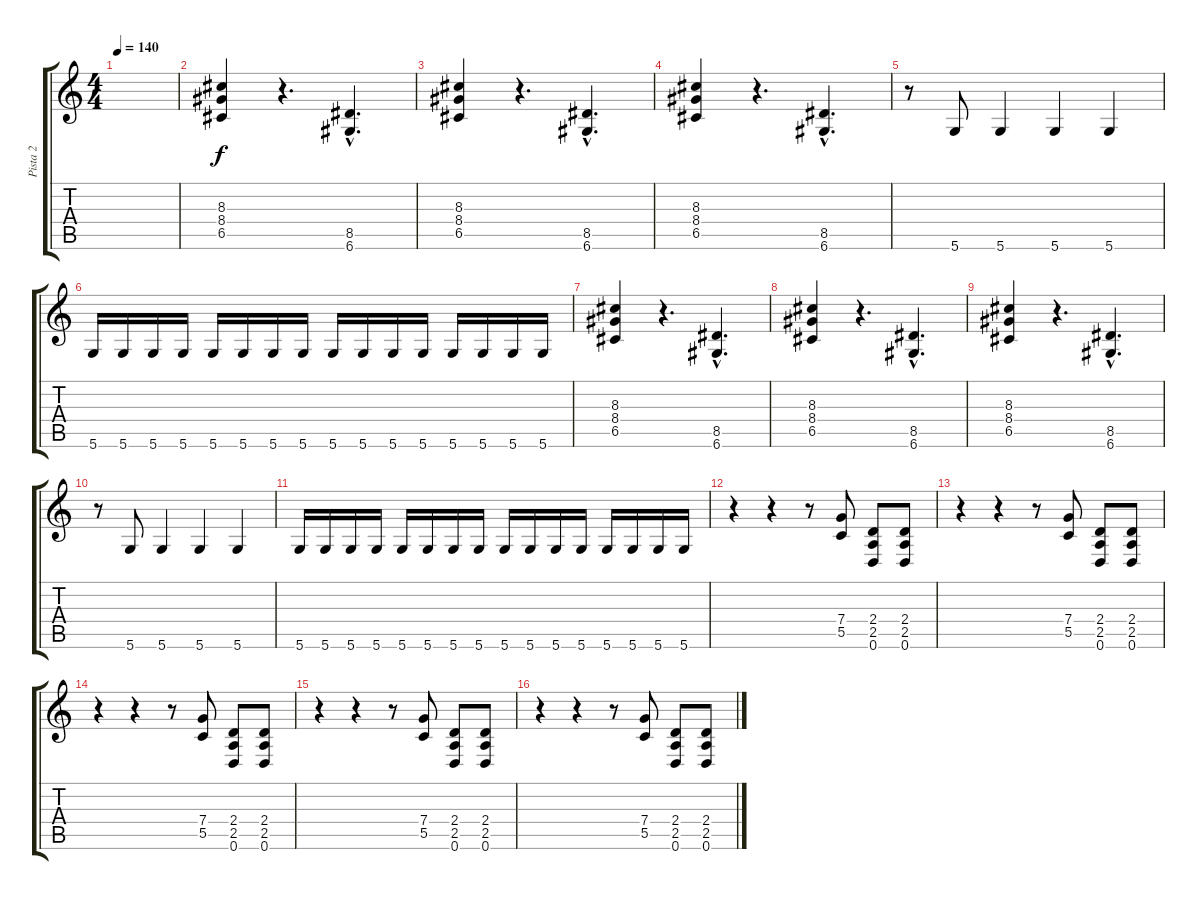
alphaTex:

\track ("Pista 2" "Pista 2") {instrument distortionguitar}
\staff {score tabs}
\tuning (D4 A3 F3 C3 G2 D2) {hide}
\ts (4 4)
\tempo 140
\clef g2
\ks c
|
(8.3 8.4 6.5).4 r.4{d} (8.5{hac} 6.6{hac}).4{d} |
(8.3 8.4 6.5).4 r.4{d} (8.5{hac} 6.6{hac}).4{d} |
(8.3 8.4 6.5).4 r.4{d} (8.5{hac} 6.6{hac}).4{d} |
r.8 5.6.8 5.6.4 5.6.4 5.6.4 |
5.6.16 5.6.16 5.6.16 5.6.16 5.6.16 5.6.16 5.6.16 5.6.16 5.6.16 5.6.16 5.6.16 5.6.16 5.6.16 5.6.16 5.6.16 5.6.16 |
(8.3 8.4 6.5).4 r.4{d} (8.5{hac} 6.6{hac}).4{d} |
(8.3 8.4 6.5).4 r.4{d} (8.5{hac} 6.6{hac}).4{d} |
(8.3 8.4 6.5).4 r.4{d} (8.5{hac} 6.6{hac}).4{d} |
r.8 5.6.8 5.6.4 5.6.4 5.6.4 |
5.6.16 5.6.16 5.6.16 5.6.16 5.6.16 5.6.16 5.6.16 5.6.16 5.6.16 5.6.16 5.6.16 5.6.16 5.6.16 5.6.16 5.6.16 5.6.16 |
r.4 r.4 r.8 (7.4 5.5).8 (2.4 2.5 0.6).8 (2.4 2.5 0.6).8 |
r.4 r.4 r.8 (7.4 5.5).8 (2.4 2.5 0.6).8 (2.4 2.5 0.6).8 |
r.4 r.4 r.8 (7.4 5.5).8 (2.4 2.5 0.6).8 (2.4 2.5 0.6).8 |
r.4 r.4 r.8 (7.4 5.5).8 (2.4 2.5 0.6).8 (2.4 2.5 0.6).8 |
r.4 r.4 r.8 (7.4 5.5).8 (2.4 2.5 0.6).8 (2.4 2.5 0.6).8
